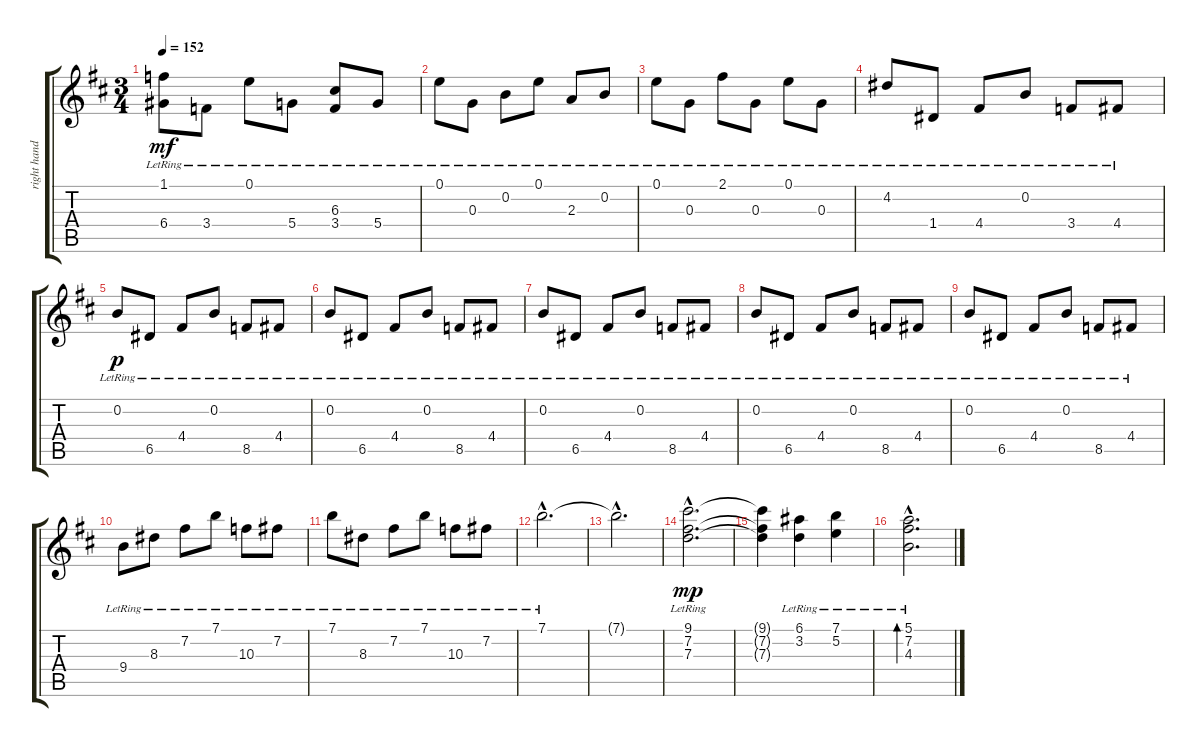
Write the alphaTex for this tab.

\track ("right hand" "right hand") {instrument acousticgrandpiano}
\staff {score tabs}
\tuning (E5 B4 G4 D4 A3 E3) {hide}
\ts (3 4)
\tempo 152
\clef g2
\ks d
(1.1{lr} 6.4{lr}).8{dy mf} 3.4{lr}.8 0.1{lr}.8 5.4{lr}.8 (6.3{lr} 3.4{lr}).8 5.4{lr}.8 |
0.1{lr}.8 0.3{lr}.8 0.2{lr}.8 0.1{lr}.8 2.3{lr}.8 0.2{lr}.8 |
0.1{lr}.8 0.3{lr}.8 2.1{lr}.8 0.3{lr}.8 0.1{lr}.8 0.3{lr}.8 |
4.2{lr}.8 1.4{lr}.8 4.4{lr}.8 0.2{lr}.8 3.4{lr}.8 4.4{lr}.8 |
0.2{lr}.8{dy p} 6.5{lr}.8 4.4{lr}.8 0.2{lr}.8 8.5{lr}.8 4.4{lr}.8 |
0.2{lr}.8 6.5{lr}.8 4.4{lr}.8 0.2{lr}.8 8.5{lr}.8 4.4{lr}.8 |
0.2{lr}.8 6.5{lr}.8 4.4{lr}.8 0.2{lr}.8 8.5{lr}.8 4.4{lr}.8 |
0.2{lr}.8 6.5{lr}.8 4.4{lr}.8 0.2{lr}.8 8.5{lr}.8 4.4{lr}.8 |
0.2{lr}.8 6.5{lr}.8 4.4{lr}.8 0.2{lr}.8 8.5{lr}.8 4.4{lr}.8 |
9.4{lr}.8 8.3{lr}.8 7.2{lr}.8 7.1{lr}.8 10.3{lr}.8 7.2{lr}.8 |
7.1{lr}.8 8.3{lr}.8 7.2{lr}.8 7.1{lr}.8 10.3{lr}.8 7.2{lr}.8 |
7.1{hac lr}.2{d} |
7.1{hac t}.2{d} |
(9.1{hac lr} 7.2{hac lr} 7.3{hac lr}).2{d dy mp} |
(9.1{t} 7.2{t} 7.3{t}).4 (6.1{lr} 3.2{lr}).4 (7.1{lr} 5.2{lr}).4 |
(5.1{hac lr} 7.2{hac lr} 4.3{hac lr}).2{d bd 480}
